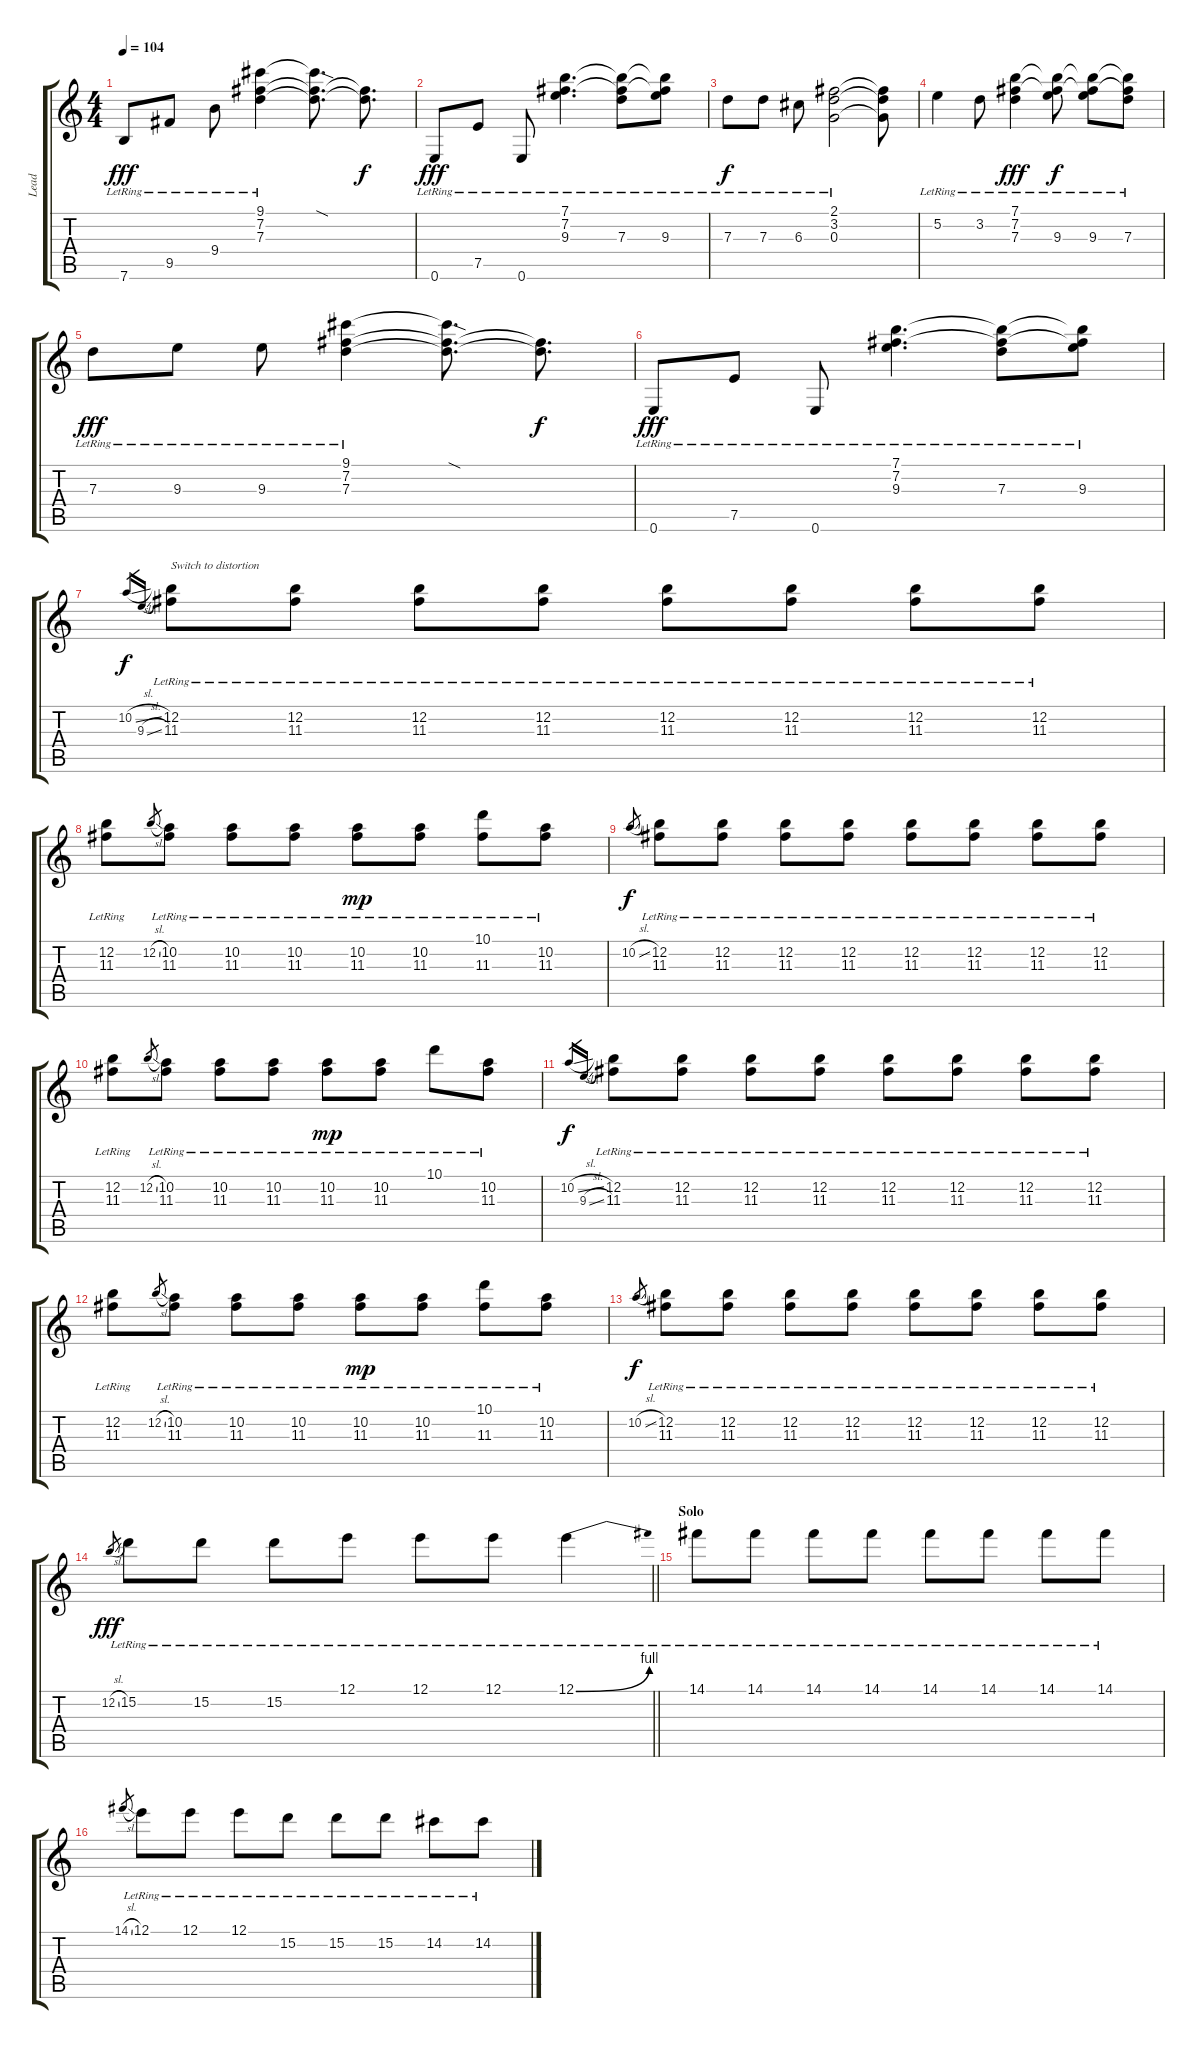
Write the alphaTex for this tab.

\track ("Lead" "Lead") {instrument electricguitarclean}
\staff {score tabs}
\tuning (E4 B3 G3 D3 A2 E2) {hide}
\ts (4 4)
\tempo 104
\clef g2
\ks c
7.6{lr}.8{dy fff} 9.5{lr}.8 9.4{lr}.8 (9.1{lr} 7.2{lr} 7.3{lr}).4 (9.1{sod t} 7.2{t} 7.3{t}).8{d} (7.2{t} 7.3{t}).8{d dy f} |
0.6{lr}.8{dy fff} 7.5{lr}.8 0.6{lr}.8 (7.1{lr} 7.2{lr} 9.3{lr}).4{d} (7.1{t} 7.2{t} 7.3{lr}).8 (7.1{t} 7.2{t} 9.3{lr}).8 |
7.3{lr}.8{dy f} 7.3{lr}.8 6.3{lr}.8 (2.1{lr} 3.2{lr} 0.3{lr}).2 (2.1{t} 3.2{t} 0.3{t}).8 |
5.2{lr}.4 3.2{lr}.8 (7.1{lr} 7.2{lr} 7.3{lr}).4{dy fff volume 16} (7.1{t} 7.2{t} 9.3{lr}).8{dy f volume 13} (7.1{t} 7.2{t} 9.3{lr}).8 (7.1{t} 7.2{t} 7.3{lr}).8 |
7.3{lr}.8{dy fff} 9.3{lr}.8 9.3{lr}.8 (9.1{lr} 7.2{lr} 7.3{lr}).4 (9.1{sod t} 7.2{t} 7.3{t}).8{d} (7.2{t} 7.3{t}).8{d dy f} |
0.6{lr}.8{dy fff} 7.5{lr}.8 0.6{lr}.8 (7.1{lr} 7.2{lr} 9.3{lr}).4{d} (7.1{t} 7.2{t} 7.3{lr}).8 (7.1{t} 7.2{t} 9.3{lr}).8 |
10.2{sl}.16{gr dy f} 9.3{sl}.16{gr} (12.2{lr} 11.3{lr}).8{txt "Switch to distortion" volume 16 instrument distortionguitar} (12.2{lr} 11.3{lr}).8 (12.2{lr} 11.3{lr}).8 (12.2{lr} 11.3{lr}).8 (12.2{lr} 11.3{lr}).8 (12.2{lr} 11.3{lr}).8 (12.2{lr} 11.3{lr}).8 (12.2{lr} 11.3{lr}).8 |
(12.2{lr} 11.3{lr}).8 12.2{sl}.8{gr} (10.2{lr} 11.3{lr}).8 (10.2{lr} 11.3{lr}).8 (10.2{lr} 11.3{lr}).8 (10.2{lr} 11.3{lr}).8{dy mp} (10.2{lr} 11.3{lr}).8 (10.1{lr} 11.3{lr}).8 (10.2{lr} 11.3{lr}).8 |
10.2{sl}.8{gr dy f} (12.2{lr} 11.3{lr}).8 (12.2{lr} 11.3{lr}).8 (12.2{lr} 11.3{lr}).8 (12.2{lr} 11.3{lr}).8 (12.2{lr} 11.3{lr}).8 (12.2{lr} 11.3{lr}).8 (12.2{lr} 11.3{lr}).8 (12.2{lr} 11.3{lr}).8 |
(12.2{lr} 11.3{lr}).8 12.2{sl}.8{gr} (10.2{lr} 11.3{lr}).8 (10.2{lr} 11.3{lr}).8 (10.2{lr} 11.3{lr}).8 (10.2{lr} 11.3{lr}).8{dy mp} (10.2{lr} 11.3{lr}).8 10.1{lr}.8 (10.2{lr} 11.3{lr}).8 |
10.2{sl}.16{gr dy f} 9.3{sl}.16{gr} (12.2{lr} 11.3{lr}).8 (12.2{lr} 11.3{lr}).8 (12.2{lr} 11.3{lr}).8 (12.2{lr} 11.3{lr}).8 (12.2{lr} 11.3{lr}).8 (12.2{lr} 11.3{lr}).8 (12.2{lr} 11.3{lr}).8 (12.2{lr} 11.3{lr}).8 |
(12.2{lr} 11.3{lr}).8 12.2{sl}.8{gr} (10.2{lr} 11.3{lr}).8 (10.2{lr} 11.3{lr}).8 (10.2{lr} 11.3{lr}).8 (10.2{lr} 11.3{lr}).8{dy mp} (10.2{lr} 11.3{lr}).8 (10.1{lr} 11.3{lr}).8 (10.2{lr} 11.3{lr}).8 |
10.2{sl}.8{gr dy f} (12.2{lr} 11.3{lr}).8 (12.2{lr} 11.3{lr}).8 (12.2{lr} 11.3{lr}).8 (12.2{lr} 11.3{lr}).8 (12.2{lr} 11.3{lr}).8 (12.2{lr} 11.3{lr}).8 (12.2{lr} 11.3{lr}).8 (12.2{lr} 11.3{lr}).8 |
\barLineRight lightlight
12.2{sl}.8{gr dy fff} 15.2{lr}.8 15.2{lr}.8 15.2{lr}.8 12.1{lr}.8 12.1{lr}.8 12.1{lr}.8 12.1{be (bend 0 0 60 4) lr}.4 |
\section ("" "Solo")
14.1{lr}.8 14.1{lr}.8 14.1{lr}.8 14.1{lr}.8 14.1{lr}.8 14.1{lr}.8 14.1{lr}.8 14.1{lr}.8 |
14.1{sl}.8{gr} 12.1{lr}.8 12.1{lr}.8 12.1{lr}.8 15.2{lr}.8 15.2{lr}.8 15.2{lr}.8 14.2{lr}.8 14.2{lr}.8
